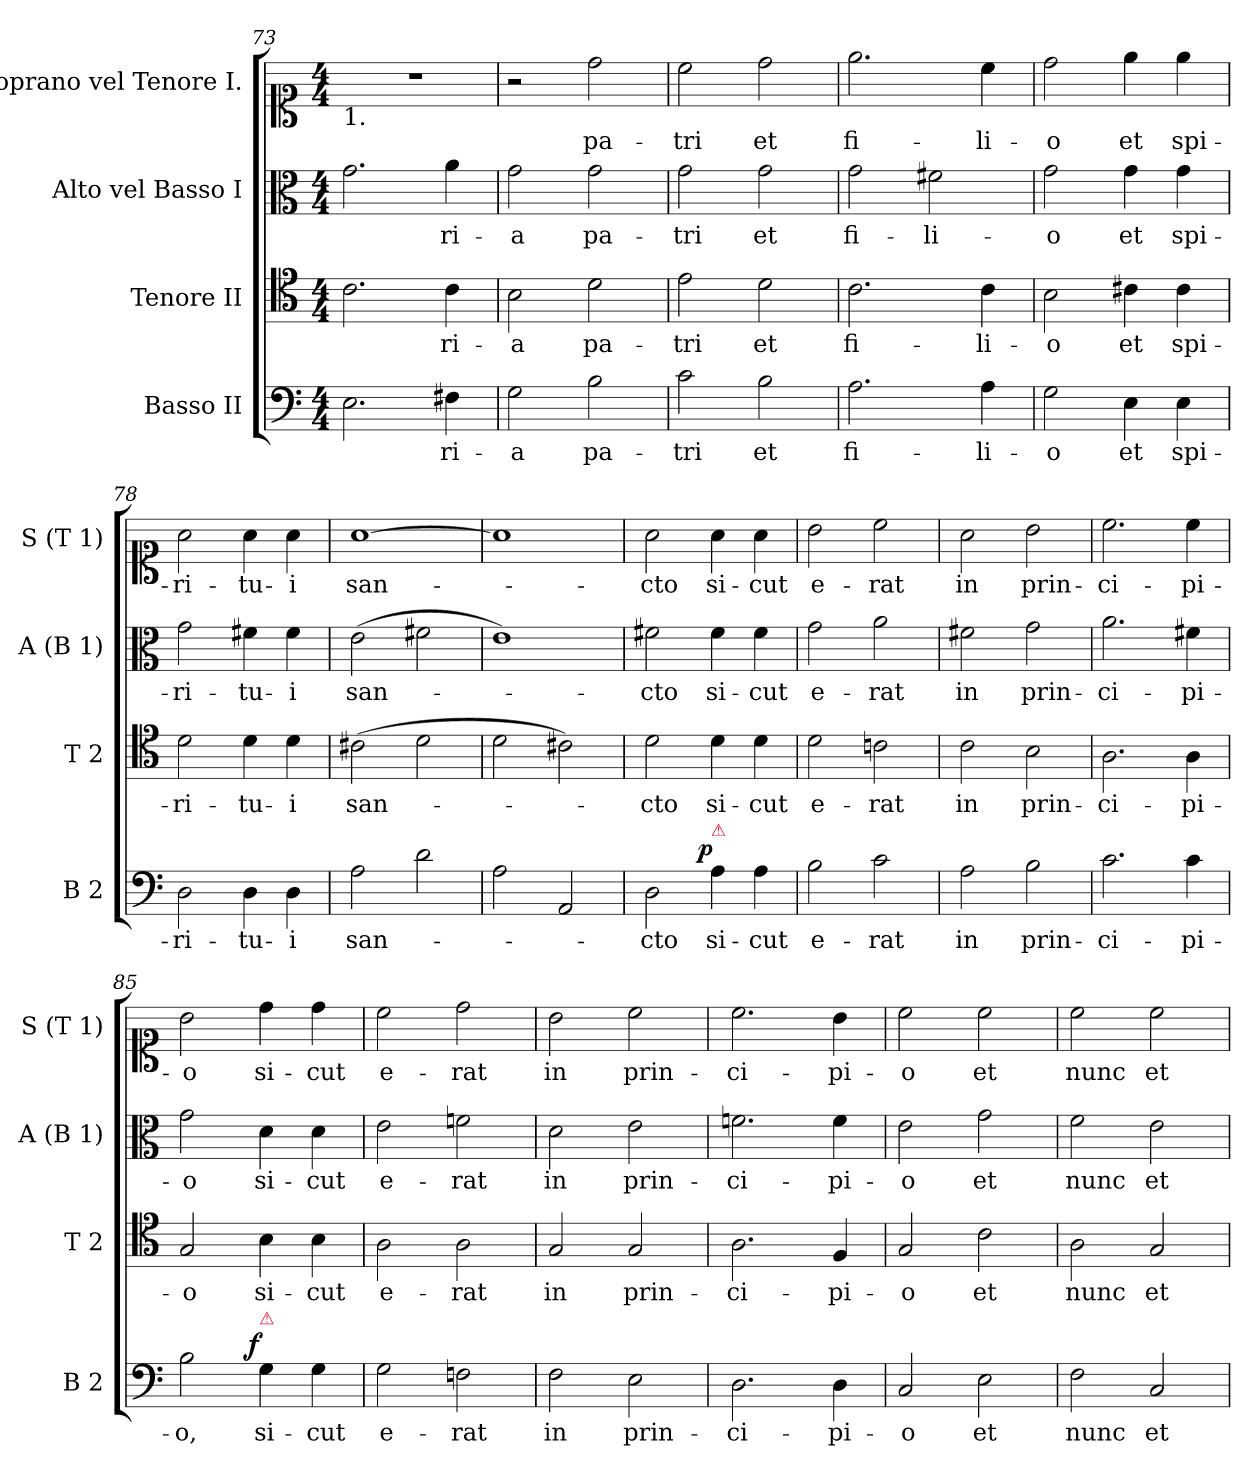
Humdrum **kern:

**kern	**text	**dynam	**kern	**text	**kern	**text	**kern	**text
*part4	*part4	*part4	*part3	*part3	*part2	*part2	*part1	*part1
*staff4	*staff4	*staff4	*staff3	*staff3	*staff2	*staff2	*staff1	*staff1
*I"Basso II	*	*	*I"Tenore II	*	*I"Alto vel Basso I	*	*I"Soprano vel Tenore I.	*
*I'B 2	*	*	*I'T 2	*	*I'A (B 1)	*	*I'S (T 1)	*
*clefF4	*	*	*clefC4	*	*clefC3	*	*clefC1	*
*k[]	*	*	*k[]	*	*k[]	*	*k[]	*
*M4/4	*	*	*M4/4	*	*M4/4	*	*M4/4	*
=73	=73	=73	=73	=73	=73	=73	=73	=73
!	!	!	!	!	!	!	!LO:TX:b:t=1.	!
2.E\	.	.	2.c\	.	2.g\	.	1r	.
4F#X\	-ri-	.	4c\	-ri-	4a\	-ri-	.	.
=74	=74	=74	=74	=74	=74	=74	=74	=74
2G\	-a	.	2B\	-a	2g\	-a	2r	.
2B\	pa-	.	2d\	pa-	2g\	pa-	2dd\	pa-
=75	=75	=75	=75	=75	=75	=75	=75	=75
2c\	-tri	.	2e\	-tri	2g\	-tri	2cc\	-tri
2B\	et	.	2d\	et	2g\	et	2dd\	et
=76	=76	=76	=76	=76	=76	=76	=76	=76
2.A\	fi-	.	2.c\	fi-	2g\	fi-	2.ee\	fi-
.	.	.	.	.	2f#X\	-li-	.	.
4A\	-li-	.	4c\	-li-	.	.	4cc\	-li-
=77	=77	=77	=77	=77	=77	=77	=77	=77
2G\	-o	.	2B\	-o	2g\	-o	2dd\	-o
4E\	et	.	4c#X\	et	4g\	et	4ee\	et
4E\	spi-	.	4c#\	spi-	4g\	spi-	4ee\	spi-
=78	=78	=78	=78	=78	=78	=78	=78	=78
2D\	-ri-	.	2d\	-ri-	2g\	-ri-	2a\	-ri-
4D\	-tu-	.	4d\	-tu-	4f#X\	-tu-	4a\	-tu-
4D\	-i	.	4d\	-i	4f#\	-i	4a\	-i
=79	=79	=79	=79	=79	=79	=79	=79	=79
2A\	san-	.	(>2c#X\	san-	(>2e\	san-	[1a	san-
2d\	.	.	2d\	.	2f#X\	.	.	.
=80	=80	=80	=80	=80	=80	=80	=80	=80
2A\	.	.	2d\	.	1e)	.	1a]	.
2AA/	.	.	2c#X\)	.	.	.	.	.
=81	=81	=81	=81	=81	=81	=81	=81	=81
2D\	-cto	.	2d\	-cto	2f#X\	-cto	2a\	-cto
!LO:TX:a:color=crimson:t=⚠	!	!	!	!	!	!	!	!
!	!	!LO:DY:b:rj	!	!	!	!	!	!
4A\	si-	p.	4d\	si-	4f#\	si-	4a\	si-
4A\	-cut	.	4d\	-cut	4f#\	-cut	4a\	-cut
=82	=82	=82	=82	=82	=82	=82	=82	=82
2B\	e-	.	2d\	e-	2g\	e-	2b\	e-
2c\	-rat	.	2cn\	-rat	2a\	-rat	2cc\	-rat
=83	=83	=83	=83	=83	=83	=83	=83	=83
2A\	in	.	2c\	in	2f#X\	in	2a\	in
2B\	prin-	.	2B\	prin-	2g\	prin-	2b\	prin-
=84	=84	=84	=84	=84	=84	=84	=84	=84
2.c\	-ci-	.	2.A\	-ci-	2.a\	-ci-	2.cc\	-ci-
4c\	-pi-	.	4A\	-pi-	4f#X\	-pi-	4cc\	-pi-
=85	=85	=85	=85	=85	=85	=85	=85	=85
2B\	-o,	.	2G/	-o	2g\	-o	2b\	-o
!LO:TX:a:color=crimson:t=⚠	!	!	!	!	!	!	!	!
!	!	!LO:DY:b:rj	!	!	!	!	!	!
4G\	si-	f.	4B\	si-	4d\	si-	4dd\	si-
4G\	-cut	.	4B\	-cut	4d\	-cut	4dd\	-cut
=86	=86	=86	=86	=86	=86	=86	=86	=86
2G\	e-	.	2A\	e-	2e\	e-	2cc\	e-
2Fn\	-rat	.	2A\	-rat	2fn\	-rat	2dd\	-rat
=87	=87	=87	=87	=87	=87	=87	=87	=87
2F\	in	.	2G/	in	2d\	in	2b\	in
2E\	prin-	.	2G/	prin-	2e\	prin-	2cc\	prin-
=88	=88	=88	=88	=88	=88	=88	=88	=88
2.D\	-ci-	.	2.A\	-ci-	2.fn\	-ci-	2.cc\	-ci-
4D\	-pi-	.	4F/	-pi-	4f\	-pi-	4b\	-pi-
=89	=89	=89	=89	=89	=89	=89	=89	=89
2C/	-o	.	2G/	-o	2e\	-o	2cc\	-o
2E\	et	.	2c\	et	2g\	et	2cc\	et
=90	=90	=90	=90	=90	=90	=90	=90	=90
2F\	nunc	.	2A\	nunc	2f\	nunc	2cc\	nunc
2C/	et	.	2G/	et	2e\	et	2cc\	et
=	=	=	=	=	=	=	=	=
*-	*-	*-	*-	*-	*-	*-	*-	*-
